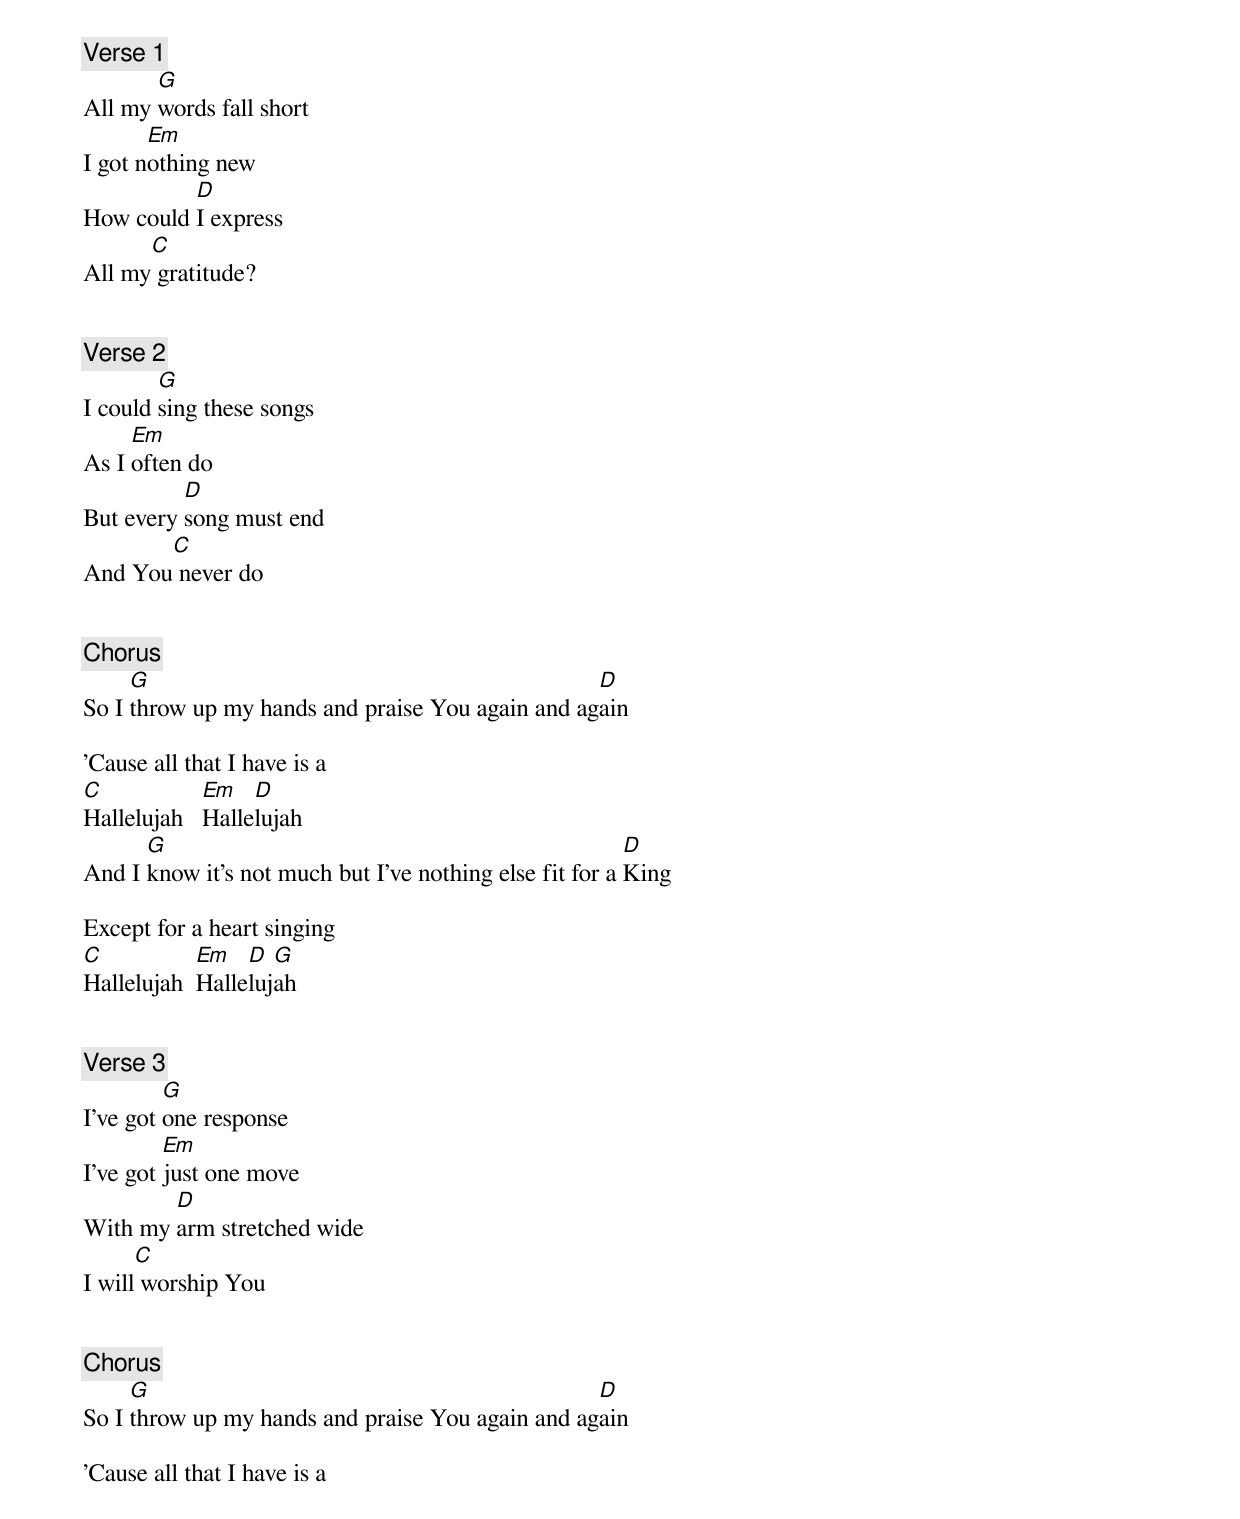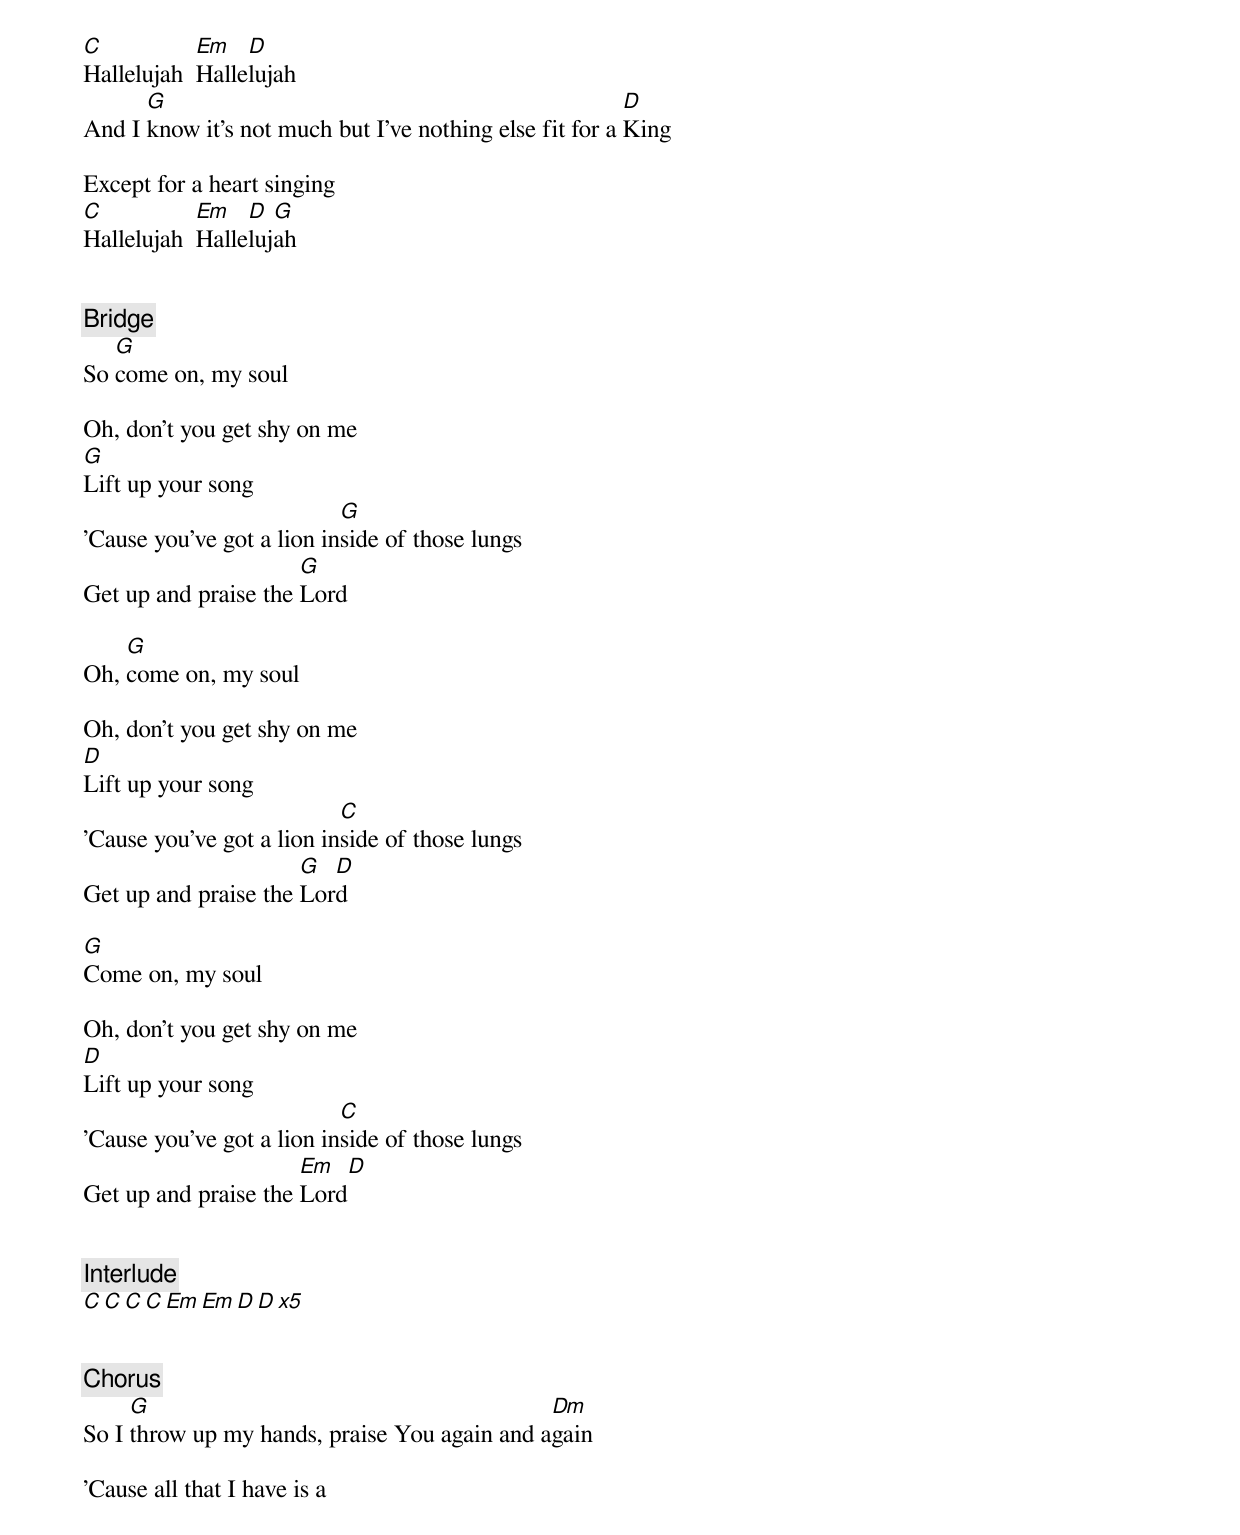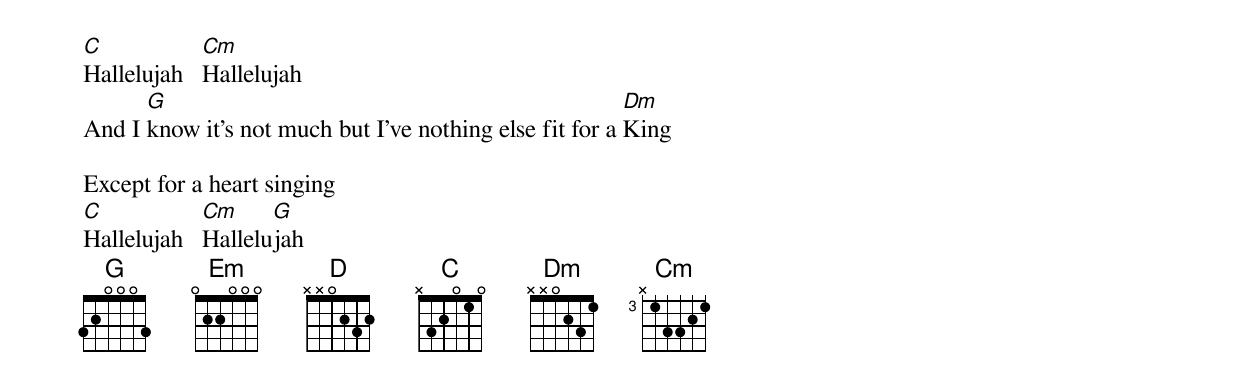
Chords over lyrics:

[Verse 1]
       G
All my words fall short
       Em
I got nothing new
          D
How could I express
      C
All my gratitude?


[Verse 2]
        G
I could sing these songs
     Em
As I often do
          D
But every song must end
       C
And You never do


[Chorus]
     G                                            D
So I throw up my hands and praise You again and again

'Cause all that I have is a
C            Em   D
Hallelujah   Hallelujah
      G                                                  D
And I know it's not much but I've nothing else fit for a King

Except for a heart singing
C           Em   D  G
Hallelujah  Hallelujah


[Verse 3]
         G
I've got one response
         Em
I've got just one move
        D
With my arm stretched wide
      C
I will worship You


[Chorus]
     G                                            D
So I throw up my hands and praise You again and again

'Cause all that I have is a
C           Em   D
Hallelujah  Hallelujah
      G                                                  D
And I know it's not much but I've nothing else fit for a King

Except for a heart singing
C           Em   D  G
Hallelujah  Hallelujah


[Bridge]
   G
So come on, my soul

Oh, don't you get shy on me
G
Lift up your song
                           G
'Cause you've got a lion inside of those lungs
                      G
Get up and praise the Lord

    G
Oh, come on, my soul

Oh, don't you get shy on me
D
Lift up your song
                           C
'Cause you've got a lion inside of those lungs
                      G  D
Get up and praise the Lord

G
Come on, my soul

Oh, don't you get shy on me
D
Lift up your song
                           C
'Cause you've got a lion inside of those lungs
                      Em   D
Get up and praise the Lord


[Interlude]
C C C C Em Em D D x5


[Chorus]
     G                                        Dm
So I throw up my hands, praise You again and again

'Cause all that I have is a
C            Cm
Hallelujah   Hallelujah
      G                                                  Dm
And I know it's not much but I've nothing else fit for a King

Except for a heart singing
C            Cm     G
Hallelujah   Hallelujah
